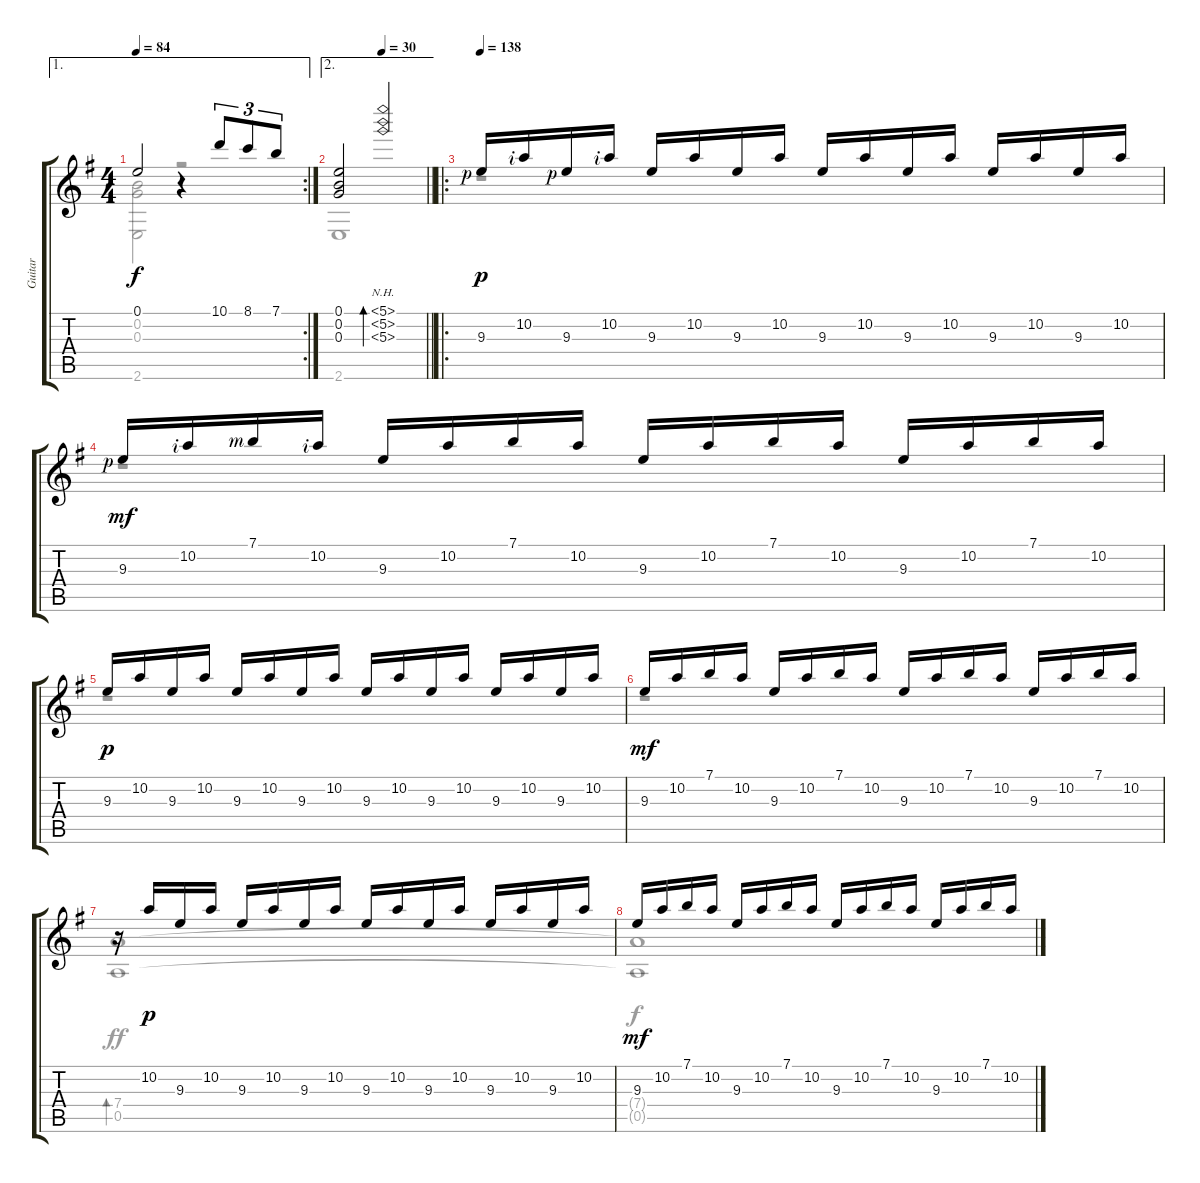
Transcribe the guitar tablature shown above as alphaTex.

\track ("Guitar" "Guitar") {instrument acousticguitarnylon}
\staff {score tabs}
\tuning (E4 B3 G3 D3 A2 D2) {hide}
\voice
\ae 1
\rc 2
\ts (4 4)
\tempo 84
\clef g2
\ks eminor
0.1.2{dy f} r.4 10.1.8{tu (3 2)} 8.1.8{tu (3 2)} 7.1.8{tu (3 2)} |
\ae 2
\tempo (30 0.5)
\barLineRight lightlight
(0.1 0.2 0.3).2 (5.1{nh} 5.2{nh} 5.3{nh}).2{bd 120} |
\ro
\tempo 138
9.3{rf 1}.16{dy p} 10.2{rf 2}.16 9.3{rf 1}.16 10.2{rf 2}.16 9.3.16 10.2.16 9.3.16 10.2.16 9.3.16 10.2.16 9.3.16 10.2.16 9.3.16 10.2.16 9.3.16 10.2.16 |
9.3{rf 1}.16{dy mf} 10.2{rf 2}.16 7.1{rf 3}.16 10.2{rf 2}.16 9.3.16 10.2.16 7.1.16 10.2.16 9.3.16 10.2.16 7.1.16 10.2.16 9.3.16 10.2.16 7.1.16 10.2.16 |
9.3.16{dy p} 10.2.16 9.3.16 10.2.16 9.3.16 10.2.16 9.3.16 10.2.16 9.3.16 10.2.16 9.3.16 10.2.16 9.3.16 10.2.16 9.3.16 10.2.16 |
9.3.16{dy mf} 10.2.16 7.1.16 10.2.16 9.3.16 10.2.16 7.1.16 10.2.16 9.3.16 10.2.16 7.1.16 10.2.16 9.3.16 10.2.16 7.1.16 10.2.16 |
r.16 10.2.16{dy p} 9.3.16 10.2.16 9.3.16 10.2.16 9.3.16 10.2.16 9.3.16 10.2.16 9.3.16 10.2.16 9.3.16 10.2.16 9.3.16 10.2.16 |
9.3.16{dy mf} 10.2.16 7.1.16 10.2.16 9.3.16 10.2.16 7.1.16 10.2.16 9.3.16 10.2.16 7.1.16 10.2.16 9.3.16 10.2.16 7.1.16 10.2.16
\voice
\clef g2
\ottava regular
\simile none
\ks eminor
(0.2 0.3 2.6).2{dy f} r.2 |
\barLineRight lightlight
2.6.1 |
r.1 |
r.1 |
r.1 |
r.1 |
(7.4 0.5).1{bd 240 dy ff} |
(7.4{t} 0.5{t}).1{dy f}
